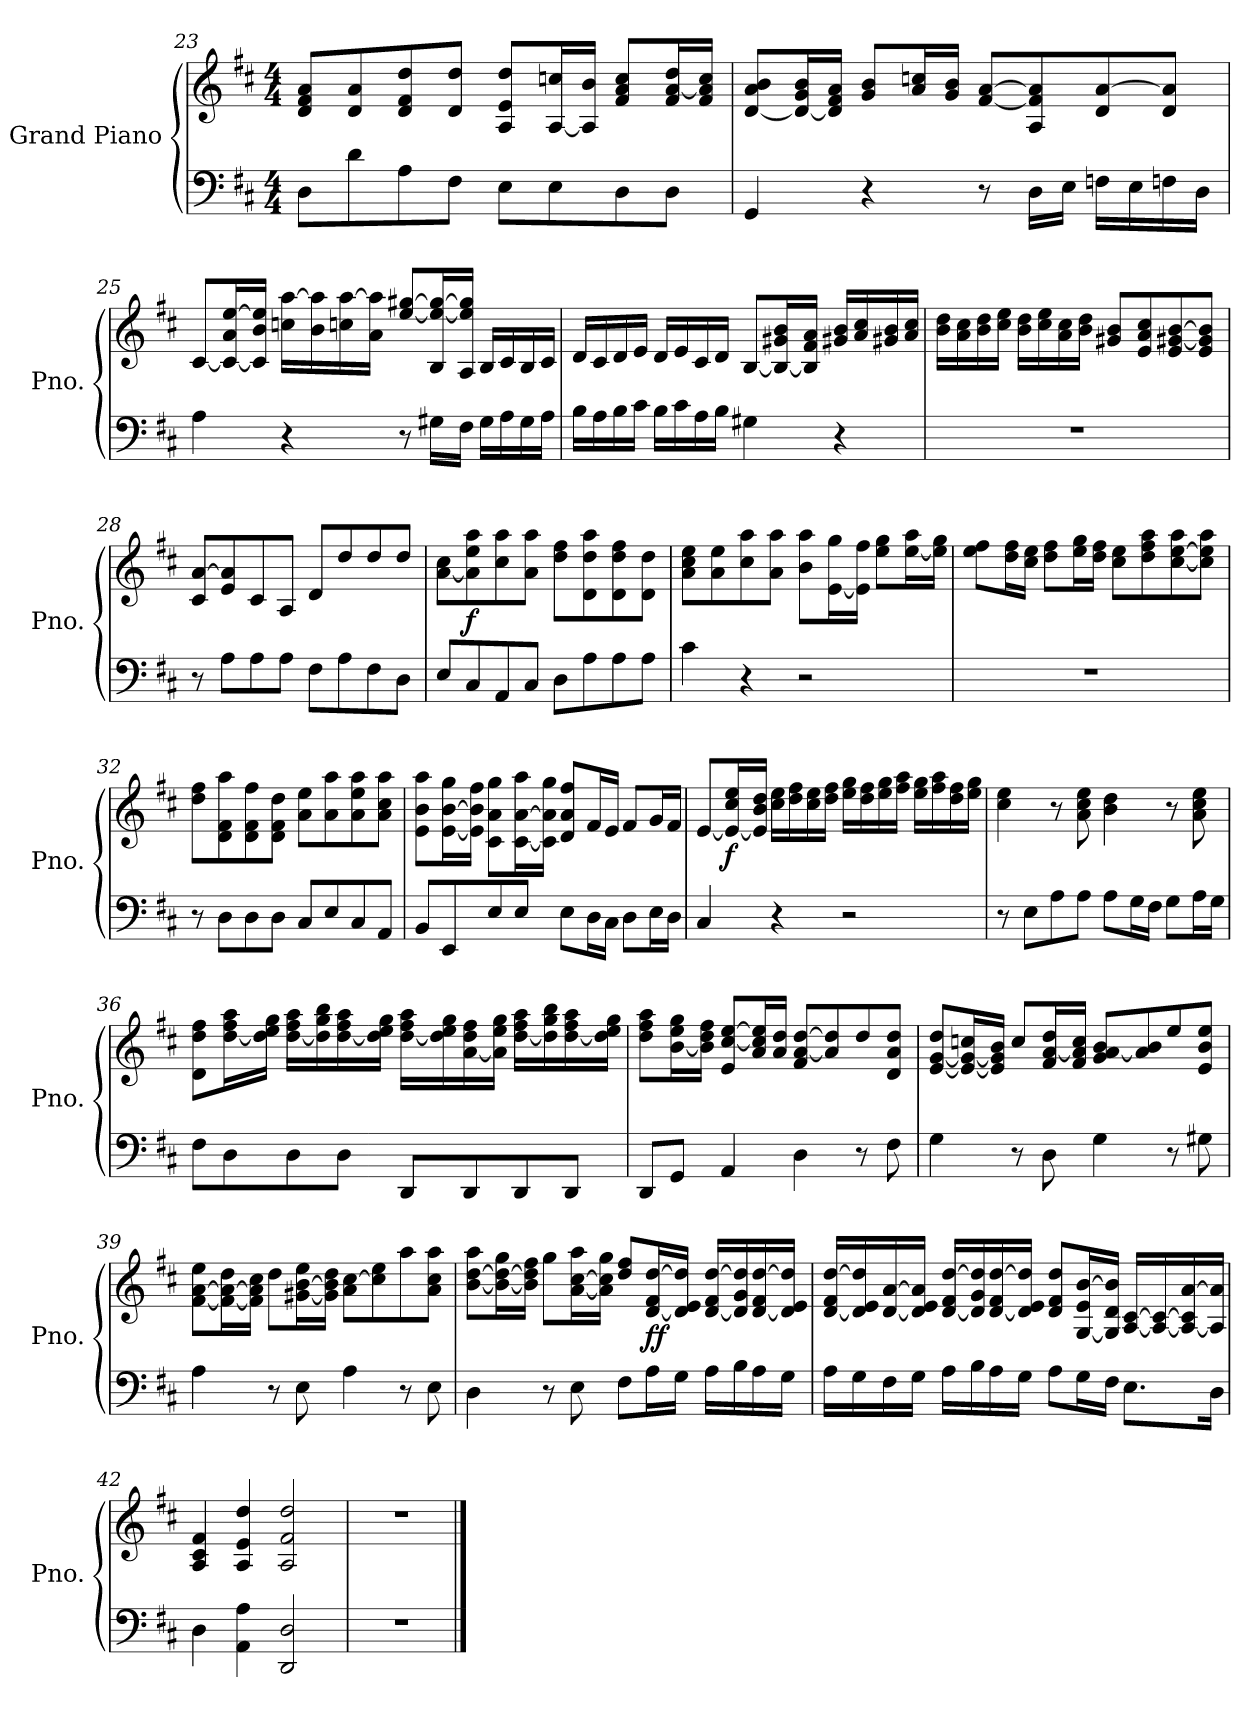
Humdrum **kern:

**kern	**kern	**dynam
*part1	*part1	*part1
*staff2	*staff1	*staff1/2
*I"Grand Piano	*	*
*I'Pno.	*	*
*clefF4	*clefG2	*
*k[f#c#]	*k[f#c#]	*
*M4/4	*M4/4	*
=23	=23	=23
8D\L	8d/ 8f#/ 8a/L	.
8d\	8d/ 8a/	.
8A\	8d/ 8f#/ 8dd/	.
8F#\J	8d/ 8dd/J	.
8E\L	8A/ 8e/ 8dd/L	.
8E\	[16A/ 16ccn/L	.
.	16A/] 16b/JJ	.
8D\	8f#/ 8a/ 8cc/L	.
8D\J	16f#/ [16a/ 16dd/L	.
.	16f#/ 16a/] 16cc/JJ	.
=24	=24	=24
4GG/	[8d/ 8a/ 8b/L	.
.	16d/_ 16g/ 16b/L	.
.	16d/] 16f#/ 16a/JJ	.
4r	8g/ 8b/L	.
.	16a/ 16ccn/L	.
.	16g/ 16b/JJ	.
8r	[8f#/ [8a/L	.
16D\LL	8A/ 8f#/] 8a/]	.
16E\JJ	.	.
16Fn\LL	8d/ [8a/	.
16E\	.	.
16Fn\	8d/ 8a/]J	.
16D\JJ	.	.
!!LO:LB:g=z
=25	=25	=25
4A\	[8c#/L	.
.	16c#/_ 16a/ [16ee/L	.
.	16c#/] 16b/ 16ee/]JJ	.
4r	16ccn\ [16aa\LL	.
.	16b\ 16aa\]	.
.	16ccn\ [16aa\	.
.	16a\ 16aa\]JJ	.
8r	[8ee/ [8gg#X/L	.
16G#X\LL	16B/ 16ee/_ 16gg#/_L	.
16F#\JJ	16A/ 16ee/] 16gg#/]JJ	.
16G#\LL	16B/LL	.
16A\	16c#/	.
16G#\	16B/	.
16A\JJ	16c#/JJ	.
=26	=26	=26
16B\LL	16d/LL	.
16A\	16c#/	.
16B\	16d/	.
16c#\JJ	16e/JJ	.
16B\LL	16d/LL	.
16c#\	16e/	.
16A\	16c#/	.
16B\JJ	16d/JJ	.
4G#X\	[8B/L	.
.	16B/_ 16g#X/ 16b/L	.
.	16B/] 16f#/ 16a/JJ	.
4r	16g#X/ 16b/LL	.
.	16a/ 16cc#/	.
.	16g#X/ 16b/	.
.	16a/ 16cc#/JJ	.
!!LO:LB:g=z
=27	=27	=27
1r	16b\ 16dd\LL	.
.	16a\ 16cc#\	.
.	16b\ 16dd\	.
.	16cc#\ 16ee\JJ	.
.	16b\ 16dd\LL	.
.	16cc#\ 16ee\	.
.	16a\ 16cc#\	.
.	16b\ 16dd\JJ	.
.	8g#X/ 8b/L	.
.	8e/ 8a/ 8cc#/	.
.	8e/ [8g#X/ [8b/	.
.	8e/ 8g#/] 8b/]J	.
=28	=28	=28
8r	8c#/ [8a/L	.
8A\L	8e/ 8a/]	.
8A\	8c#/	.
8A\J	8A/J	.
8F#\L	8d/L	.
8A\	8dd/	.
8F#\	8dd/	.
8D\J	8dd/J	.
=29	=29	=29
8E/L	[8a\ 8cc#\L	.
!	!	!LO:DY:b
8C#/	8a\] 8ee\ 8aa\	f
8AA/	8cc#\ 8aa\	.
8C#/J	8a\ 8aa\J	.
8D\L	8dd\ 8ff#\L	.
8A\	8d\ 8dd\ 8aa\	.
8A\	8d\ 8dd\ 8ff#\	.
8A\J	8d\ 8dd\J	.
=30	=30	=30
4c#\	8a\ 8cc#\ 8ee\L	.
.	8a\ 8ee\	.
4r	8cc#\ 8aa\	.
.	8a\ 8aa\J	.
2r	8b\ 8aa\L	.
.	[16e\ 16gg\L	.
.	16e\] 16ff#\JJ	.
.	8ee\ 8gg\L	.
.	[16ee\ 16aa\L	.
.	16ee\] 16gg\JJ	.
!!LO:PB:g=z
=31	=31	=31
1r	8ee\ 8ff#\L	.
.	16dd\ 16ff#\L	.
.	16cc#\ 16ee\JJ	.
.	8dd\ 8ff#\L	.
.	16ee\ 16gg\L	.
.	16dd\ 16ff#\JJ	.
.	8cc#\ 8ee\L	.
.	8dd\ 8ff#\ 8aa\	.
.	[8cc#\ [8ee\ 8aa\	.
.	8cc#\] 8ee\] 8aa\J	.
=32	=32	=32
8r	8dd\ 8ff#\L	.
8D\L	8d\ 8f#\ 8aa\	.
8D\	8d\ 8f#\ 8ff#\	.
8D\J	8d\ 8f#\ 8dd\J	.
8C#/L	8a\ 8ee\L	.
8E/	8a\ 8aa\	.
8C#/	8a\ 8ee\ 8aa\	.
8AA/J	8a\ 8cc#\ 8aa\J	.
=33	=33	=33
8BB/L	8e\ 8b\ 8aa\L	.
8EE/	[16e\ [16b\ 16gg\L	.
.	16e\] 16b\] 16ff#\JJ	.
8E/	8c#\ 8a\ 8gg\L	.
8E/J	[16c#\ [16a\ 16aa\L	.
.	16c#\] 16a\] 16gg\JJ	.
8E\L	8d/ 8a/ 8ff#/L	.
16D\L	16f#/L	.
16C#\JJ	16e/JJ	.
8D\L	8f#/L	.
16E\L	16g/L	.
16D\JJ	16f#/JJ	.
!!LO:LB:g=z
=34	=34	=34
4C#/	[8e/L	.
!	!	!LO:DY:b
.	16e/_ 16cc#/ 16ee/L	f
.	16e/] 16b/ 16dd/JJ	.
4r	16cc#\ 16ee\LL	.
.	16dd\ 16ff#\	.
.	16cc#\ 16ee\	.
.	16dd\ 16ff#\JJ	.
2r	16ee\ 16gg\LL	.
.	16dd\ 16ff#\	.
.	16ee\ 16gg\	.
.	16ff#\ 16aa\JJ	.
.	16ee\ 16gg\LL	.
.	16ff#\ 16aa\	.
.	16dd\ 16ff#\	.
.	16ee\ 16gg\JJ	.
=35	=35	=35
8r	4cc#\ 4ee\	.
8E\L	.	.
8A\	8r	.
8A\J	8a\ 8cc#\ 8ee\	.
8A\L	4b\ 4dd\	.
16G\L	.	.
16F#\JJ	.	.
8G\L	8r	.
16A\L	8a\ 8cc#\ 8ee\	.
16G\JJ	.	.
!!LO:LB:g=z
=36	=36	=36
8F#\L	8d\ 8dd\ 8ff#\L	.
8D\	[16dd\ 16ff#\ 16aa\L	.
.	16dd\] 16ee\ 16gg\JJ	.
8D\	[16dd\ 16ff#\ 16aa\LL	.
.	16dd\] 16gg\ 16bb\	.
8D\J	[16dd\ 16ff#\ 16aa\	.
.	16dd\] 16ee\ 16gg\JJ	.
8DD/L	[16dd\ 16ff#\ 16aa\LL	.
.	16dd\] 16ee\ 16gg\	.
8DD/	[16a\ 16dd\ 16ff#\	.
.	16a\] 16ee\ 16gg\JJ	.
8DD/	[16dd\ 16ff#\ 16aa\LL	.
.	16dd\] 16gg\ 16bb\	.
8DD/J	[16dd\ 16ff#\ 16aa\	.
.	16dd\] 16ee\ 16gg\JJ	.
=37	=37	=37
8DD/L	8dd\ 8ff#\ 8aa\L	.
8GG/J	[16b\ 16ee\ 16gg\L	.
.	16b\] 16dd\ 16ff#\JJ	.
4AA/	8e/ [8cc#/ [8ee/L	.
.	16a/ 16cc#/] 16ee/]L	.
.	16a/ 16dd/JJ	.
4D\	8f#/ [8a/ [8dd/L	.
.	8a/] 8dd/]	.
8r	8dd/	.
8F#\	8d/ 8a/ 8dd/J	.
!!LO:LB:g=z
=38	=38	=38
4G\	[8e/ [8g/ 8dd/L	.
.	16e/_ 16g/_ 16ccn/L	.
.	16e/] 16g/] 16b/JJ	.
8r	8cc/L	.
8D\	16f#/ [16a/ 16dd/L	.
.	16f#/ 16a/] 16cc/JJ	.
4G\	8g/ [8a/ 8b/L	.
.	8a/] 8b/	.
8r	8ee/	.
8G#X\	8e/ 8b/ 8ee/J	.
=39	=39	=39
4A\	[8f#\ [8a\ 8ee\L	.
.	16f#\_ 16a\_ 16dd\L	.
.	16f#\] 16a\] 16cc#\JJ	.
8r	8dd\L	.
8E\	[16g#X\ [16b\ 16ee\L	.
.	16g#\] 16b\] 16dd\JJ	.
4A\	8a\ [8cc#\L	.
.	8cc#\] 8ee\	.
8r	8aa\	.
8E\	8a\ 8cc#\ 8aa\J	.
!!LO:LB:g=z
=40	=40	=40
4D\	[8b\ [8dd\ 8aa\L	.
.	16b\_ 16dd\_ 16gg\L	.
.	16b\] 16dd\] 16ff#\JJ	.
8r	8gg\L	.
8E\	[16a\ [16cc#\ 16aa\L	.
.	16a\] 16cc#\] 16gg\JJ	.
8F#\L	8dd/ 8ff#/L	.
!	!	!LO:DY:b
16A\L	[16d/ 16f#/ [16dd/L	ff
16G\JJ	16d/] 16e/ 16dd/]JJ	.
16A\LL	[16d/ 16f#/ [16dd/LL	.
16B\	16d/] 16g/ 16dd/]	.
16A\	[16d/ 16f#/ [16dd/	.
16G\JJ	16d/] 16e/ 16dd/]JJ	.
=41	=41	=41
16A\LL	[16d/ 16f#/ [16dd/LL	.
16G\	16d/] 16e/ 16dd/]	.
16F#\	[16d/ [16a/	.
16G\JJ	16d/] 16e/ 16a/]JJ	.
16A\LL	[16d/ 16f#/ [16dd/LL	.
16B\	16d/] 16g/ 16dd/]	.
16A\	[16d/ 16f#/ [16dd/	.
16G\JJ	16d/] 16e/ 16dd/]JJ	.
8A\L	8d/ 8f#/ 8dd/L	.
16G\L	[16G/ 16e/ [16b/L	.
16F#\JJ	16G/] 16d/ 16b/]JJ	.
8.E\L	[16A/ [16c#/LL	.
.	16A/_ 16c#/_	.
.	16A/_ 16c#/] [16a/	.
16D\Jk	16A/] 16a/]JJ	.
=42	=42	=42
4D\	4A/ 4c#/ 4f#/	.
4AA\ 4A\	4A/ 4e/ 4dd/	.
2DD/ 2D/	2A/ 2f#/ 2dd/	.
!!LO:PB:g=z
=43	=43	=43
1r	1r	.
==	==	==
*-	*-	*-
